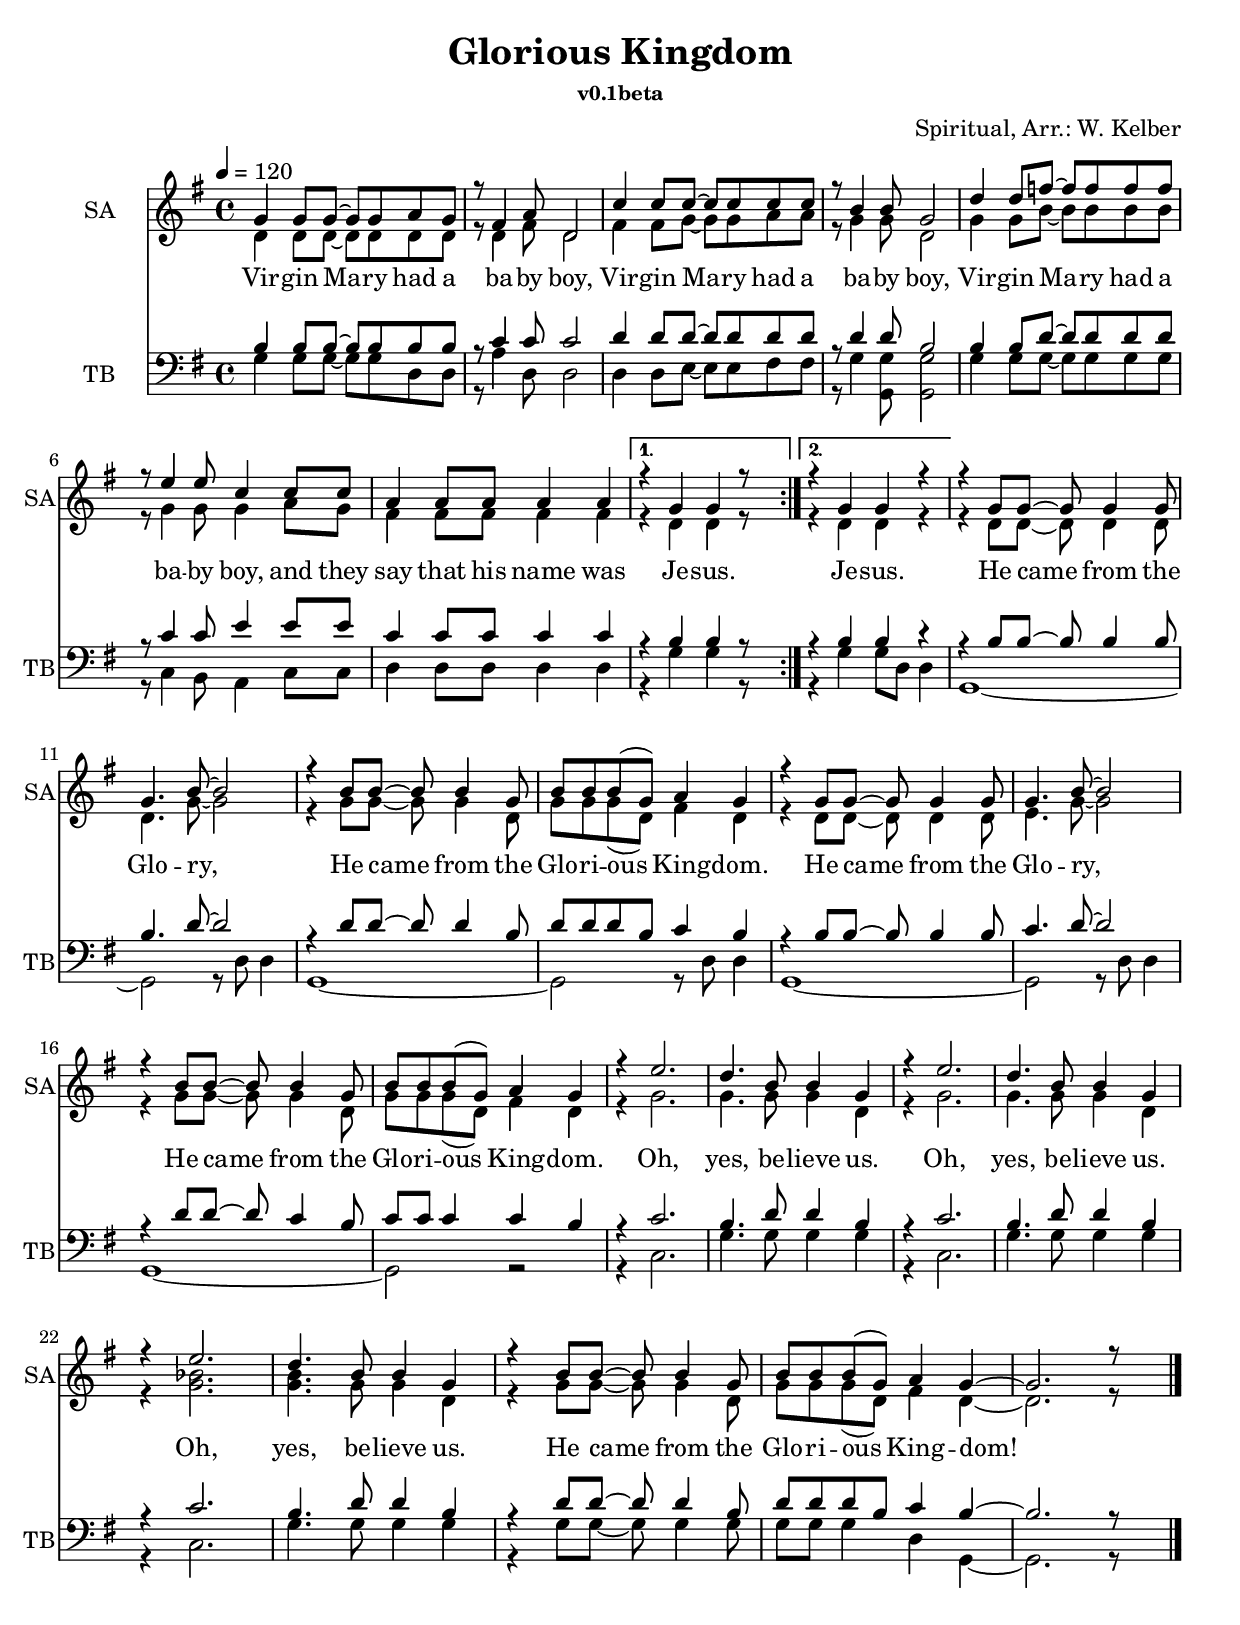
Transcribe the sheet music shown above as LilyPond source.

\version "2.16"
\include "deutsch.ly"
\header {
  title = "Glorious Kingdom"
  composer = "Spiritual, Arr.: W. Kelber"
  %poet = "???"
  subsubtitle = "v0.1beta"
}

szopran = \relative c' {
  \tempo 4 = 120
  \repeat volta 2 {
  g'4 g8 g ~ g g a g | r8 fis4 a8 d,2 | %Virgin Mary had a baby boy
  c'4 c8 c ~ c c c c | r8 h4 h8 g2 |
  d'4 d8 f ~ f f f f | r8 e4 e8 c4 c8 c |
  a4 a8 a a4 a | } \alternative { { r4 g g r8 s8 | } { r4 g g r4 | } } %say that his name was Jesus.
  
  r4 g8 g ~ g g4 g8 | g4. h8 ~ h2 |
  r4 h8 h ~ h h4 g8 | h8 h h( g) a4 g |
  r4 g8 g ~ g g4 g8 | g4. h8 ~ h2 |
  r4 h8 h ~ h h4 g8 | h8 h h( g) a4 g |
  
  r4 e'2. | d4. h8 h4 g4 |
  r4 e'2. | d4. h8 h4 g4 |
  r4 e'2. | d4. h8 h4 g4 |
  r4 h8 h ~ h h4 g8 | h8 h h( g) a4 g ~ | g2. r8 s8 |
}

alt = \relative c' {
  \repeat volta 2 {
  d4 d8 d ~ d d d d | r8 d4 fis8 d2 | %Virgin Mary had a baby boy
  fis4 fis8 g ~ g g a a | r8 g4 g8 d2 |
  g4 g8 h ~ h h h h | r8 g4 g8 g4 a8 g |
  fis4 fis8 fis fis4 fis | } \alternative { { r4 d d r8 s8 } { r4 d d r4 } }
  
  r4 d8 d ~ d d4 d8 | d4. g8 ~ g2 |
  r4 g8 g ~ g g4 d8 | g8 g g( d) fis4 d |
  r4 d8 d ~ d d4 d8 | e4. g8 ~ g2 |
  r4 g8 g ~ g g4 d8 | g8 g g( d) fis4 d |
  
  r4 g2. | g4. g8 g4 d4 |
  r4 g2. | g4. g8 g4 d4 |
  r4 <g b>2. | <g h>4. g8 g4 d4 |
  r4 g8 g ~ g g4 d8 | g8 g g( d) fis4 d ~ | d2. r8 s8 |
}

tenor = \relative c' {
  \repeat volta 2 {
  h4 h8 h ~ h h h h | r8 c4 c8 c2 | %Virgin Mary had a baby boy
  d4 d8 d ~ d d d d | r8 d4 d8 h2 |
  h4 h8 d ~ d d d d | r8 c4 c8 e4 e8 e |
  c4 c8 c c4 c | } \alternative { { r4 h h r8 s8 | } { r4 h h r4 | } }
  
  r4 h8 h ~ h h4 h8 | h4. d8 ~ d2 |
  r4 d8 d ~ d d4 h8 | d8 d d h c4 h |
  r4 h8 h ~ h h4 h8 | c4. d8 ~ d2 |
  r4 d8 d ~ d c4 h8 | c8 c c4 c4 h |
  
  r4 c2. | h4. d8 d4 h4 | %Oh, yes, believe us.
  r4 c2. | h4. d8 d4 h4 |
  r4 c2. | h4. d8 d4 h4 |
  r4 d8 d ~ d d4 h8 | d8 d d h c4 h ~ | h2. r8 s8 |
}

basszus = \relative c {
  \repeat volta 2 {
  g'4 g8 g ~ g g d d | r8 a'4 d,8 d2 | %Virgin Mary had a baby boy
  d4 d8 e ~ e e fis fis | r8 g4 <g g,>8 <g g,>2 |
  g4 g8 g ~ g g g g | r8 c,4 h8 a4 c8 c |
  d4 d8 d d4 d | } \alternative { { r4 g4 g r8 s8 | } { r4 g4 g8 d8 d4 | } } %say that his name was Jesus.
  
  g,1 ~ | g2 r8 d'8 d4 | %TODO szöveg ide
  g,1 ~ | g2 r8 d'8 d4 |
  g,1 ~ | g2 r8 d'8 d4 |
  g,1 ~ | g2 r2 |
  
  r4 c2. | g'4. g8 g4 g |
  r4 c,2. | g'4. g8 g4 g |
  r4 c,2. | g'4. g8 g4 g |
  r4 g8 g ~ g g4 g8 | g8 g g4 d g, ~ | g2. r8 s8 |
}

szoveg = \lyricmode {
  Vir -- gin Ma -- ry had a ba -- by boy,
  Vir -- gin Ma -- ry had a ba -- by boy,
  Vir -- gin Ma -- ry had a ba -- by boy,
  and they say that his name was Je -- sus.
  
  Je -- sus.
  
  He came from the Glo -- ry,
  He came from the Glo -- ri -- ous King -- dom.
  He came from the Glo -- ry,
  He came from the Glo -- ri -- ous King -- dom.
  
  Oh, yes, be -- lieve us.
  Oh, yes, be -- lieve us.
  Oh, yes, be -- lieve us.
  He came from the Glo -- ri -- ous King -- dom!
}

\score {
    <<
      %\new Lyrics = szopranSzoveg
      \new Staff  {     
         \set Staff.instrumentName = "SA"
         \set Staff.shortInstrumentName = "SA"
         \key g \major
         << \voiceOne \szopran \\ \new Voice = alt { \voiceTwo \alt } >>
         \bar "|."
      }

      \new Lyrics \lyricsto alt { \szoveg }
      \new Staff {     
         \set Staff.instrumentName = \markup {"TB"}
         \set Staff.shortInstrumentName = "TB"
         \key g \major
         \clef bass
         << \voiceOne \tenor \\ \new Voice { \voiceTwo \basszus } >>
         
      }
      %\new Lyrics \lyricsto basszus { \basszusSzoveg }
   >>
   \layout { 
      %\context {
      %   \Voice
      %    \consists "Ambitus_engraver"
      %}
      %indent = 1.2\cm
      %short-indent = 0.3\cm
   }
   \midi { }
}
